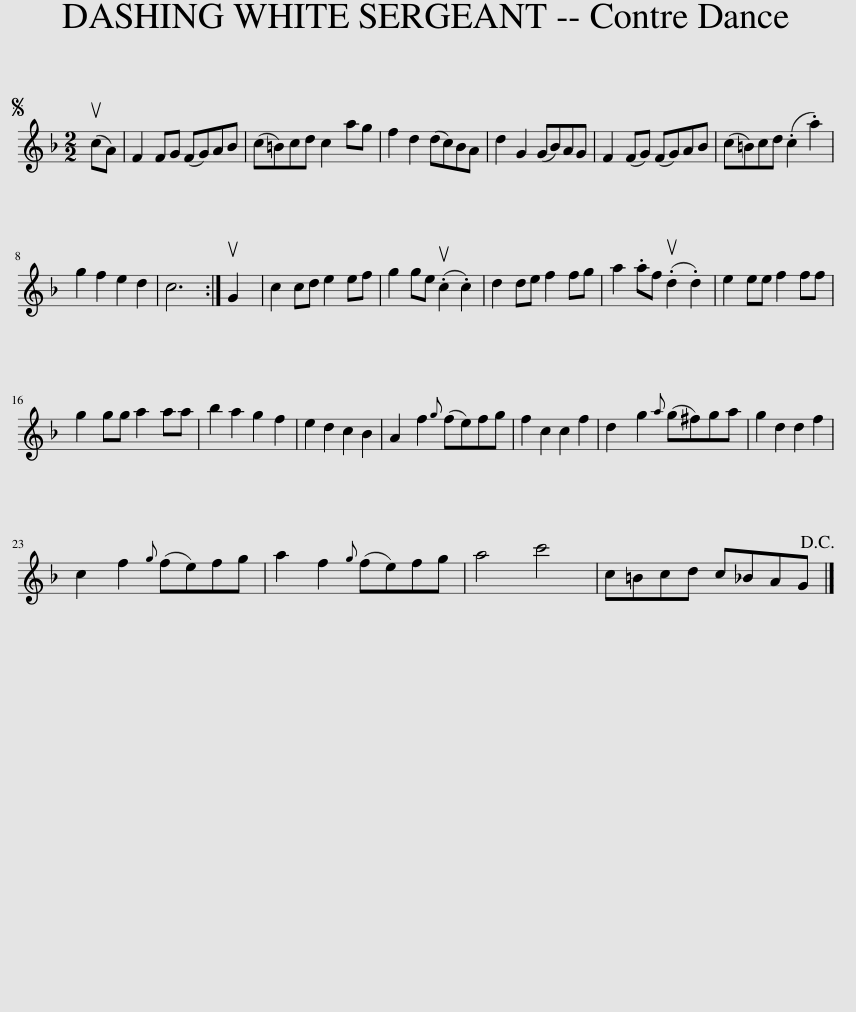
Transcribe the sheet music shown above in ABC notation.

X:1
L:1/8
M:2/2
I:linebreak $
K:F
V:1 treble
V:1
S (ucA) | F2 FG (FG)AB | (c=B)cd c2 ag | f2 d2 (dc)BA | d2 G2 (GB)AG | %5
 F2 (FG) (FG)AB | (c=B)cd (.c2 .a2) |$ g2 f2 e2 d2 | c6 :| uG2 | %10
 c2 cd e2 ef | g2 ge (.uc2 .c2) | d2 de f2 fg | a2 .af (.ud2 .d2) | e2 ee f2 ff |$ %15
 g2 gg a2 aa | b2 a2 g2 f2 | e2 d2 c2 B2 | A2 f2{g} (fe)fg | f2 c2 c2 f2 | %20
 d2 g2{a} (g^f)ga | g2 d2 d2 f2 |$ c2 f2{g} (fe)fg | a2 f2{g} (fe)fg | a4 c'4 | %25
 c=Bcd c_BAG!D.C.! |] %26
